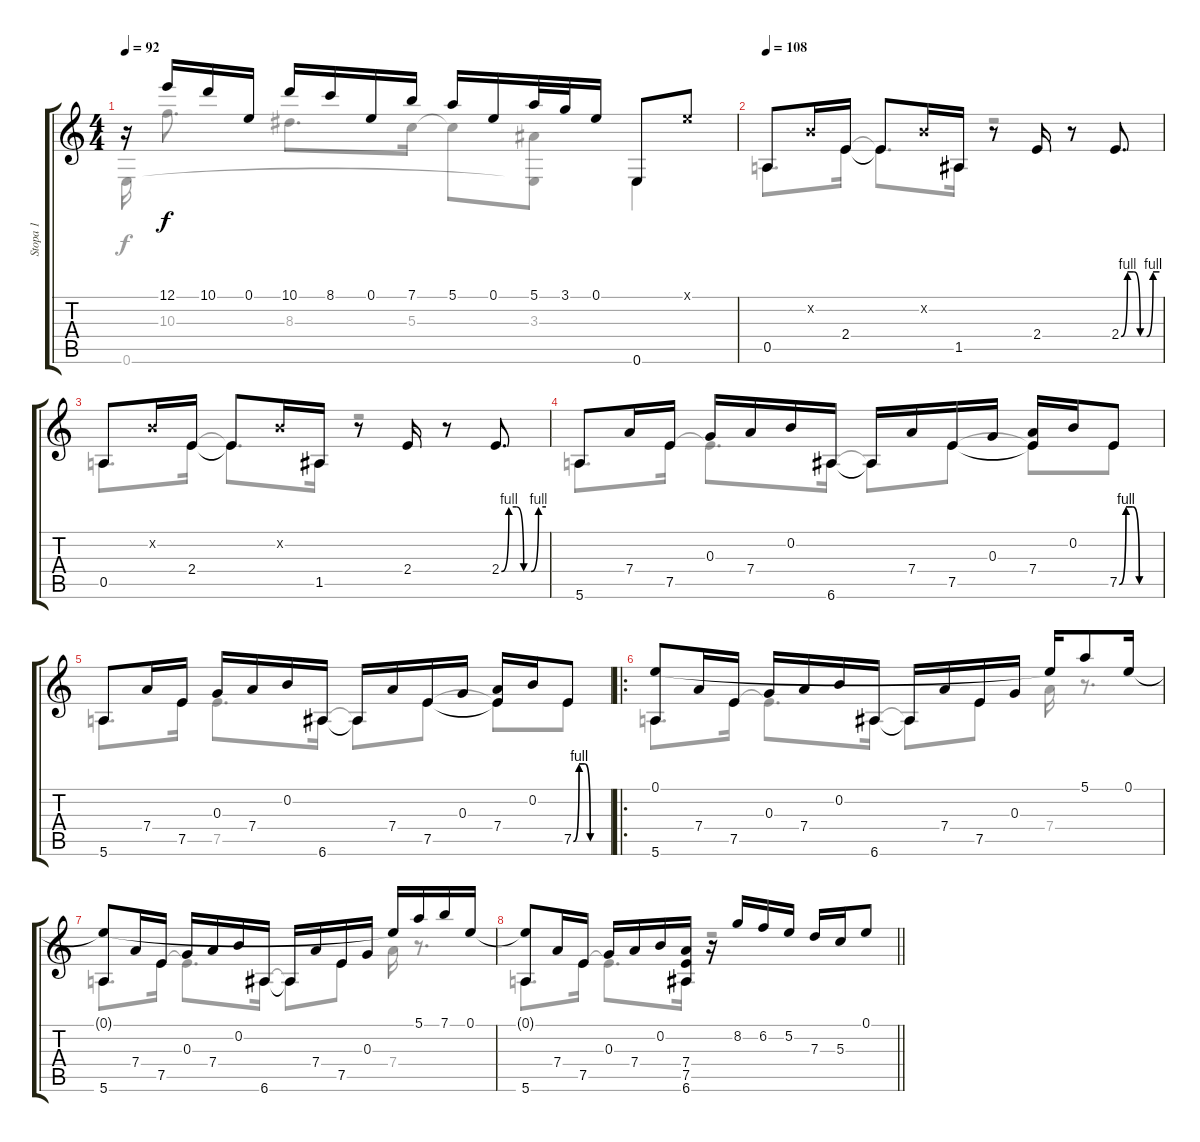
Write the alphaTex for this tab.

\track ("Stopa 1" "Stopa 1") {instrument acousticguitarnylon}
\staff {score tabs}
\tuning (E4 B3 G3 D3 A2 E2) {hide}
\voice
\ts (4 4)
\tempo 92
\clef g2
\ks c
r.16{dy f} 12.1.16 10.1.16 0.1.16 10.1.16 8.1.16 0.1.16 7.1.16 5.1.16 0.1.16 5.1.32 3.1.32 0.1.16 0.6.8 0.1{x}.8 |
\tempo 108
0.5.8 0.2{x}.16 2.4.16 2.4{t}.8 0.2{x}.16 1.5.16 r.8 2.4.16 r.8 2.4{be (custom 0 0 10 4 20 4 30 0 40 0 50 4 60 4)}.8{d} |
0.5.8 0.2{x}.16 2.4.16 2.4{t}.8 0.2{x}.16 1.5.16 r.8 2.4.16 r.8 2.4{be (custom 0 0 10 4 20 4 30 0 40 0 50 4 60 4)}.8{d} |
5.6.8 7.4.16 7.5.16 0.3.16 7.4.16 0.2.16 6.6.16 6.6{t}.16 7.4.16 7.5.16 0.3.16 (7.4 7.5{t}).16 0.2.16 7.5{be (custom 0 0 10 4 20 4 30 0 60 0)}.8 |
5.6.8 7.4.16 7.5.16 0.3.16 7.4.16 0.2.16 6.6.16 6.6{t}.16 7.4.16 7.5.16 0.3.16 (7.4 7.5{t}).16 0.2.16 7.5{be (custom 0 0 10 4 20 4 30 0 60 0)}.8 |
\ro
(0.1 5.6).8 7.4.16 7.5.16 0.3.16 7.4.16 0.2.16 6.6.16 6.6{t}.16 7.4.16 7.5.16 0.3.16 0.1{t}.16 5.1.8 0.1.16 |
(0.1{t} 5.6).8 7.4.16 7.5.16 0.3.16 7.4.16 0.2.16 6.6.16 6.6{t}.16 7.4.16 7.5.16 0.3.16 0.1{t}.16 5.1.16 7.1.16 0.1.16 |
\barLineRight lightlight
(0.1{t} 5.6).8 7.4.16 7.5.16 0.3.16 7.4.16 0.2.16 (7.4 7.5 6.6).16 r.16 8.2.16 6.2.16 5.2.16 7.3.16 5.3.16 0.1.8
\voice
\clef g2
\ottava regular
\simile none
\ks c
0.6.16{dy f beam split} 10.3.8{d} 8.3.8{d} 5.3.16 5.3{t}.8 (3.3 0.6{t}).8 0.6.4 |
0.5.8{d} 2.4.16 2.4{t}.8{d} 1.5.16 r.2 |
0.5.8{d} 2.4.16 2.4{t}.8{d} 1.5.16 r.2 |
5.6.8{d} 7.5.16 7.5{t}.8{d} 6.6.16 6.6{t}.8 7.5.8 7.5{t}.8 7.5{be (custom 0 0 10 4 20 4 30 0 60 0)}.8 |
5.6.8{d} 7.5.16 7.5.8{d} 6.6.16 6.6{t}.8 7.5.8 7.5{t}.8 7.5{be (custom 0 0 10 4 20 4 30 0 60 0)}.8 |
5.6.8{d} 7.5.16 7.5{t}.8{d} 6.6.16 6.6{t}.8 7.5.8 7.4.16 r.8{d} |
5.6.8{d} 7.5.16 7.5{t}.8{d} 6.6.16 6.6{t}.8 7.5.8 7.4.16 r.8{d} |
\barLineRight lightlight
5.6.8{d} 7.5.16 7.5{t}.8{d} 6.6.16 r.2
